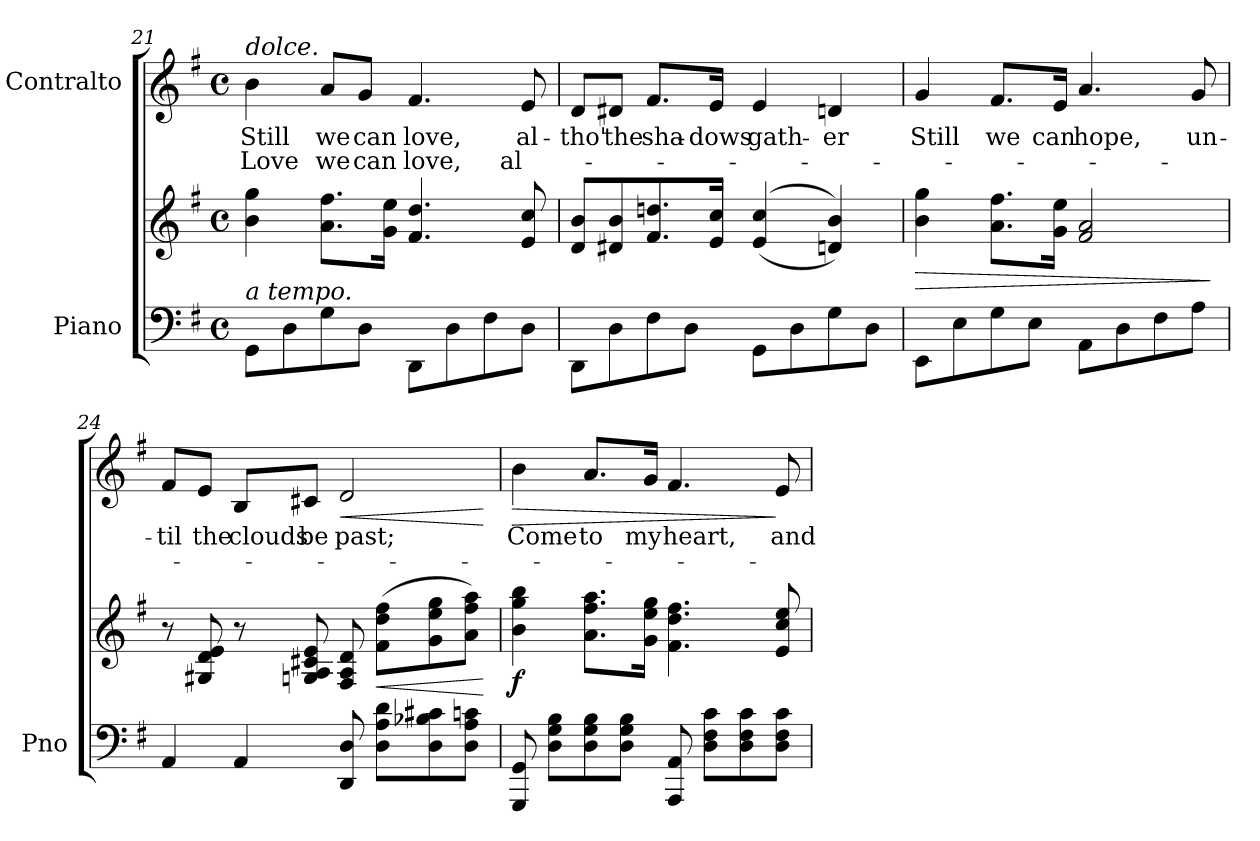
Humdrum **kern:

**kern	**kern	**dynam	**kern	**text	**text	**dynam
*part2	*part2	*part2	*part1	*part1	*part1	*part1
*staff3	*staff2	*staff2/3	*staff1	*staff1	*staff1	*staff1
*I"Piano	*	*	*I"Contralto	*	*	*
*I'Pno	*	*	*	*	*	*
*clefF4	*clefG2	*	*clefG2	*	*	*
*k[f#]	*k[f#]	*	*k[f#]	*	*	*
*M4/4	*M4/4	*	*M4/4	*	*	*
*met(c)	*met(c)	*	*met(c)	*	*	*
=21	=21	=21	=21	=21	=21	=21
!	!	!	!LO:TX:a:i:t=dolce.	!	!	!
!LO:TX:a:i:t=a tempo.	!	!	!	!	!	!
!	!	!	!	!LO:LY:b	!LO:LY:b	!
8GG\L	4b\ 4gg\	.	4b\	Still	Love	.
8D\	.	.	.	.	.	.
!	!	!	!	!LO:LY:b	!LO:LY:b	!
8G\	8.a\ 8.ff#\L	.	8a/L	we	we	.
!	!	!	!	!LO:LY:b	!LO:LY:b	!
8D\J	.	.	8g/J	can	can	.
.	16g\ 16ee\Jk	.	.	.	.	.
!	!	!	!	!LO:LY:b	!LO:LY:b	!
8DD\L	4.f#/ 4.dd/	.	4.f#/	love,	love,	.
8D\	.	.	.	.	.	.
8F#\	.	.	.	.	.	.
!	!	!	!	!LO:LY:b	!LO:LY:b	!
8D\J	8e/ 8cc/	.	8e/	al-	al-	.
!!LO:LB:g=z
=22	=22	=22	=22	=22	=22	=22
!	!	!	!	!LO:LY:b	!	!
8DD\L	8d/ 8b/L	.	8d/L	tho'	.	.
!	!	!	!	!LO:LY:b	!	!
8D\	8d#X/ 8b/	.	8d#X/J	the	.	.
!	!	!	!	!LO:LY:b	!	!
8F#\	8.f#/ 8.ddn/	.	8.f#/L	sha-	.	.
8D\J	.	.	.	.	.	.
!	!	!	!	!LO:LY:b	!	!
.	16e/ 16cc/Jk	.	16e/Jk	dows	.	.
!	!	!	!	!LO:LY:b	!	!
8GG\L	(<(>4e/ 4cc/	.	4e/	gath-	.	.
8D\	.	.	.	.	.	.
!	!	!	!	!LO:LY:b	!	!
8G\	4dn/ 4b/))	.	4dn/	er	.	.
8D\J	.	.	.	.	.	.
=23	=23	=23	=23	=23	=23	=23
!	!	!LO:HP:b	!	!LO:LY:b	!	!
8EE\L	4b\ 4gg\	>	4g/	Still	.	.
8E\	.	.	.	.	.	.
!	!	!	!	!LO:LY:b	!	!
8G\	8.a\ 8.ff#\L	.	8.f#/L	we	.	.
8E\J	.	.	.	.	.	.
!	!	!	!	!LO:LY:b	!	!
.	16g\ 16ee\Jk	.	16e/Jk	can	.	.
!	!	!	!	!LO:LY:b	!	!
8AA\L	2f#/ 2a/	.	4.a/	hope,	.	.
8D\	.	.	.	.	.	.
8F#\	.	.	.	.	.	.
!	!	!	!	!LO:LY:b	!	!
8A\J	.	.	8g/	un-	.	.
.	.	]	.	.	.	.
=24	=24	=24	=24	=24	=24	=24
!	!	!	!	!LO:LY:b	!	!
4AA/	8r	.	8f#/L	til	.	.
!	!	!	!	!LO:LY:b	!	!
.	8G#X/ 8d/ 8e/	.	8e/J	the	.	.
!	!	!	!	!LO:LY:b	!	!
4AA/	8r	.	8B/L	clouds	.	.
!	!	!	!	!LO:LY:b	!	!
.	8Gn/ 8A/ 8c#X/ 8e/	.	8c#X/J	be	.	.
!	!	!	!	!LO:LY:b	!	!LO:HP:b
8DD/ 8D/	8F#/ 8A/ 8d/	.	2d/	past;	.	<
!	!	!LO:HP:b	!	!	!	!
8D\ 8A\ 8d\L	(>8f#\ 8dd\ 8ff#\L	<	.	.	.	.
8D\ 8B-X\ 8c#X\	8g\ 8ee\ 8gg\	.	.	.	.	.
8D\ 8A\ 8cn\J	8a\ 8ff#\ 8aa\J)	.	.	.	.	.
.	.	[	.	.	.	[
!!LO:LB:g=z
=25	=25	=25	=25	=25	=25	=25
!	!	!LO:DY:b	!	!LO:LY:b	!	!LO:HP:b
8GGG/ 8GG/	4b\ 4gg\ 4bb\	f	4b\	Come	.	>
8D\ 8G\ 8B\L	.	.	.	.	.	.
!	!	!	!	!LO:LY:b	!	!
8D\ 8G\ 8B\	8.a\ 8.ff#\ 8.aa\L	.	8.a/L	to	.	.
8D\ 8G\ 8B\J	.	.	.	.	.	.
!	!	!	!	!LO:LY:b	!	!
.	16g\ 16ee\ 16gg\Jk	.	16g/Jk	my	.	.
!	!	!	!	!LO:LY:b	!	!
8AAA/ 8AA/	4.f#\ 4.dd\ 4.ff#\	.	4.f#/	heart,	.	.
8D\ 8F#\ 8c\L	.	.	.	.	.	.
8D\ 8F#\ 8c\	.	.	.	.	.	.
!	!	!	!	!LO:LY:b	!	!
8D\ 8F#\ 8c\J	8e/ 8cc/ 8ee/	.	8e/	and	.	]
=	=	=	=	=	=	=
*-	*-	*-	*-	*-	*-	*-
